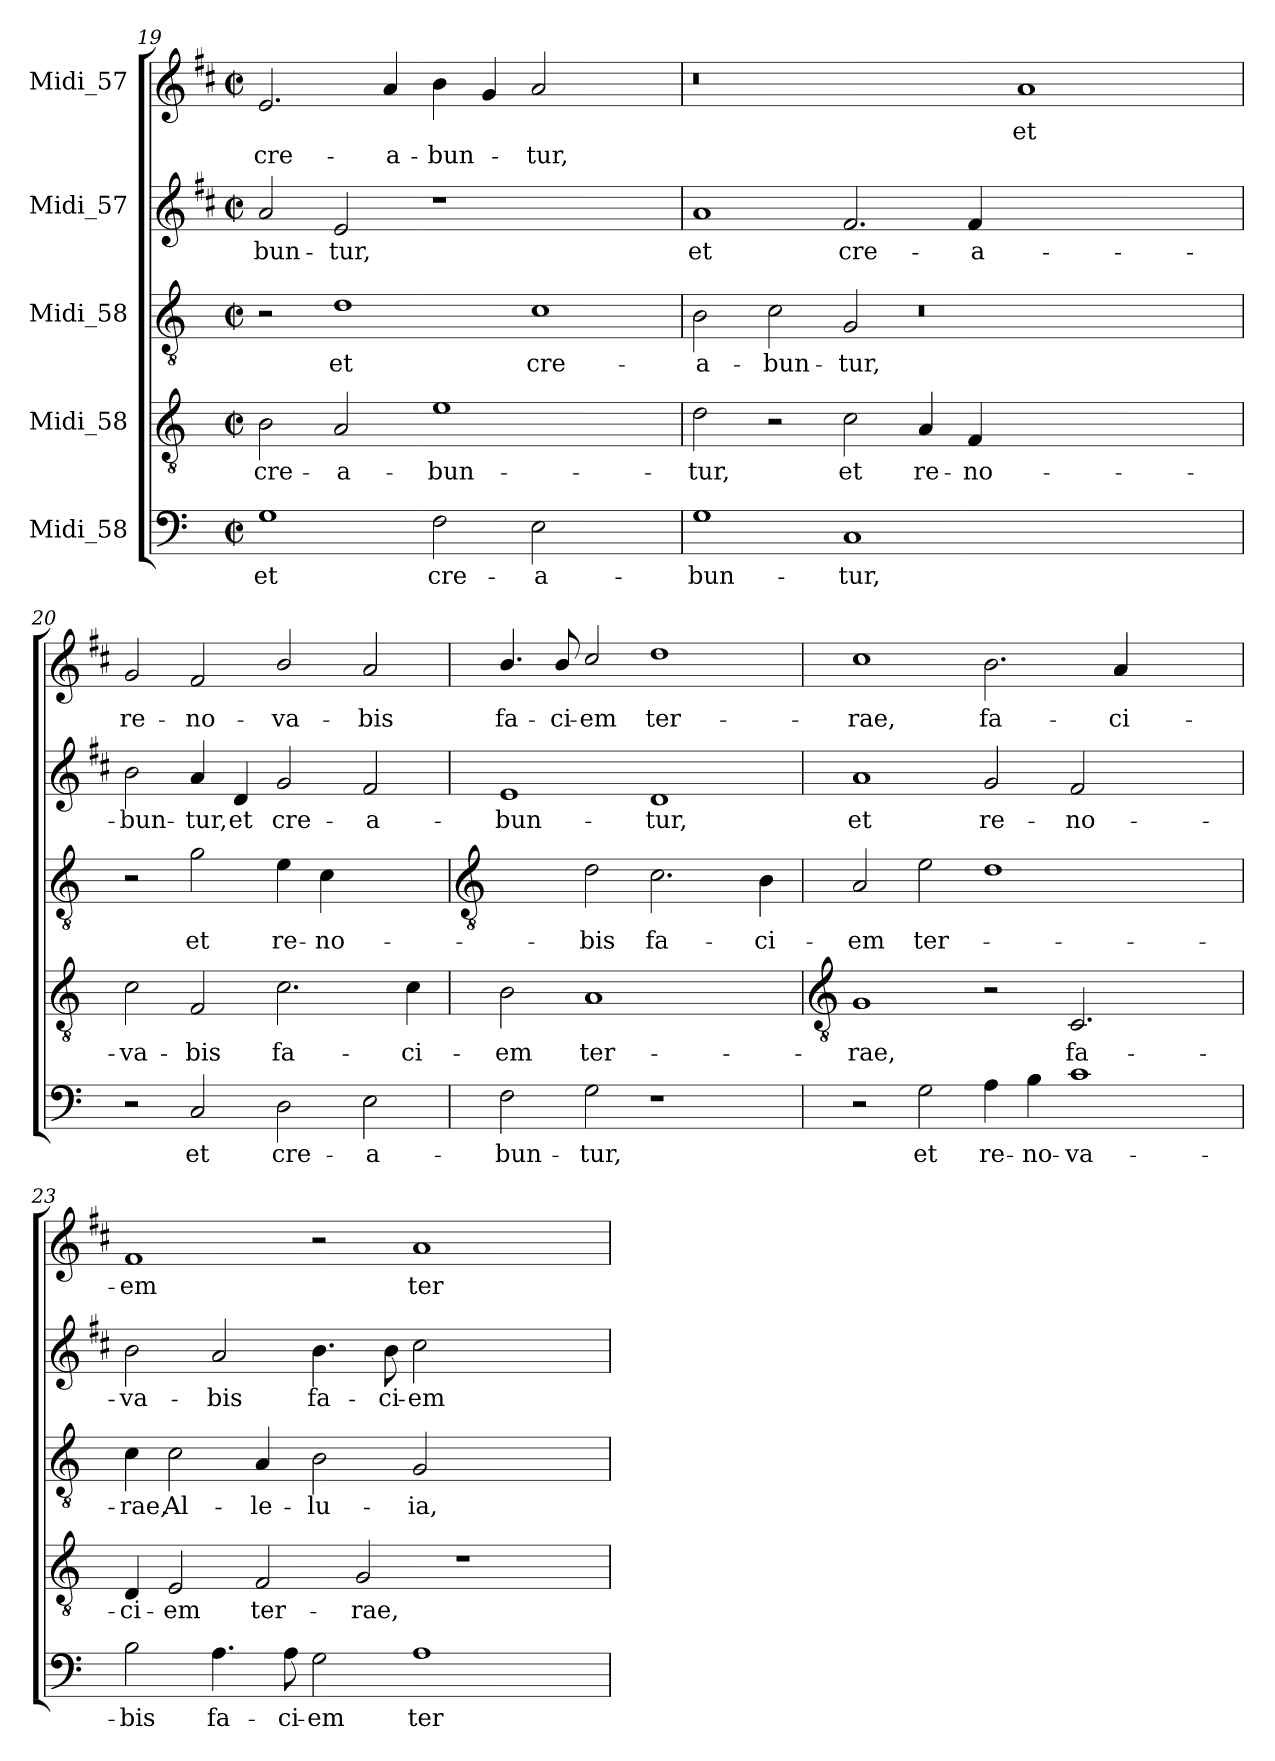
**kern	**text	**kern	**text	**kern	**text	**kern	**text	**kern	**text	**text
*part5	*part5	*part4	*part4	*part3	*part3	*part2	*part2	*part1	*part1	*part1
*staff5	*staff5	*staff4	*staff4	*staff3	*staff3	*staff2	*staff2	*staff1	*staff1	*staff1
*I"Midi_58	*	*I"Midi_58	*	*I"Midi_58	*	*I"Midi_57	*	*I"Midi_57	*	*
*clefF4	*	*clefGv2	*	*clefGv2	*	*clefG2	*	*clefG2	*	*
*	*	*	*	*	*	*ITrd1c2	*	*ITrd1c2	*	*
*k[]	*	*k[]	*	*k[]	*	*k[]	*	*k[]	*	*
*C:	*	*C:	*	*C:	*	*C:	*	*C:	*	*
*M4/2	*	*M4/2	*	*M4/2	*	*M4/2	*	*M4/2	*	*
*met(c|)	*	*met(c|)	*	*met(c|)	*	*met(c|)	*	*met(c|)	*	*
=19A	=19A	=19A	=19A	=19A	=19A	=19A	=19A	=19A	=19A	=19A
!	!LO:LY:b	!	!LO:LY:b	!	!	!	!LO:LY:b	!	!	!LO:LY:b
*	*	*	*	*	*	*	*	*^	*	*
1G	et	2B	cre-	2r	.	2g	-bun-	2.d	0ryy	.	cre-
!	!	!	!LO:LY:b	!	!LO:LY:b	!	!LO:LY:b	!	!	!	!
.	.	2A	-a-	1d	et	2d	-tur,	.	.	.	.
!	!	!	!	!	!	!	!	!	!	!	!LO:LY:b
.	.	.	.	.	.	.	.	4g	.	.	-a-
!	!LO:LY:b	!	!LO:LY:b	!	!	!	!	!	!	!	!LO:LY:b
2F	cre-	1e	-bun-	.	.	1r	.	4a	.	.	-bun-
.	.	.	.	.	.	.	.	4f	.	.	.
!	!LO:LY:b	!	!	!	!LO:LY:b	!	!	!	!	!	!LO:LY:b
2E	-a-	.	.	1c	cre-	.	.	2g	.	.	-tur,
2ryy	.	2ryy	.	.	.	2ryy	.	2ryy	2ryy	.	.
=19B	=19B	=19B	=19B	=19B	=19B	=19B	=19B	=19B	=19B	=19B	=19B
!	!LO:LY:b	!	!LO:LY:b	!	!LO:LY:b	!	!LO:LY:b	!	!	!	!
1G	-bun-	2d	-tur,	2B	-a-	1g	et	0r	0ryy	.	.
!	!	!	!	!	!LO:LY:b	!	!	!	!	!	!
.	.	2r	.	2c	-bun-	.	.	.	.	.	.
!	!LO:LY:b	!	!LO:LY:b	!	!LO:LY:b	!	!LO:LY:b	!	!	!	!
1C	-tur,	2c	et	2G	-tur,	2.e	cre-	.	.	.	.
!	!	!	!LO:LY:b	!	!	!	!	!	!	!	!
.	.	4A	re-	0r	.	.	.	.	.	.	.
!	!	!	!LO:LY:b	!	!	!	!LO:LY:b	!	!	!	!
.	.	4F	-no-	.	.	4e	-a-	.	.	.	.
!	!	!	!	!	!	!	!	!	!	!LO:LY:b	!
1.ryy	.	1.ryy	.	.	.	1.ryy	.	1g	2ryy	et	.
.	.	.	.	.	.	.	.	.	1ryy	.	.
.	.	.	.	.	.	.	.	2ryy	.	.	.
=20A	=20A	=20A	=20A	=20A	=20A	=20A	=20A	=20A	=20A	=20A	=20A
!	!	!	!LO:LY:b	!	!	!	!LO:LY:b	!	!	!LO:LY:b	!
2r	.	2c	-va-	2r	.	2a	-bun-	2f	0ryy	re-	.
!	!LO:LY:b	!	!LO:LY:b	!	!LO:LY:b	!	!LO:LY:b	!	!	!LO:LY:b	!
2C	et	2F	-bis	2g	et	4g	-tur,	2e	.	-no-	.
!	!	!	!	!	!	!	!LO:LY:b	!	!	!	!
.	.	.	.	.	.	4c	et	.	.	.	.
!	!LO:LY:b	!	!LO:LY:b	!	!LO:LY:b	!	!LO:LY:b	!	!	!LO:LY:b	!
2D	cre-	2.c	fa-	4e	re-	2f	cre-	2a	.	-va-	.
!	!	!	!	!	!LO:LY:b	!	!	!	!	!	!
.	.	.	.	4c	-no-	.	.	.	.	.	.
!	!LO:LY:b	!	!	!	!LO:LY:b	!	!LO:LY:b	!	!	!LO:LY:b	!
2E	-a-	.	.	[2eyy	-va	2e	-a-	2g	.	-bis	.
!	!	!	!LO:LY:b	!	!	!	!	!	!	!	!
.	.	4c	-ci-	.	.	.	.	.	.	.	.
!!LO:LB:g=z	!!
=21A	=21A	=21A	=21A	=21A	=21A	=21A	=21A	=21A	=21A	=21A	=21A
*	*	*	*	*clefGv2	*	*	*	*	*	*	*
!	!LO:LY:b	!	!LO:LY:b	!	!	!	!LO:LY:b	!	!	!LO:LY:b	!
2F	-bun-	2B	-em	2eyy]	.	1d	-bun-	4.a	0ryy	fa-	.
!	!	!	!	!	!	!	!	!	!	!LO:LY:b	!
.	.	.	.	.	.	.	.	8a	.	-ci-	.
!	!LO:LY:b	!	!LO:LY:b	!	!LO:LY:b	!	!	!	!	!LO:LY:b	!
2G	-tur,	1A	ter-	2d	bis	.	.	2b	.	-em	.
!	!	!	!	!	!LO:LY:b	!	!LO:LY:b	!	!	!LO:LY:b	!
1r	.	.	.	2.c	fa-	1c	-tur,	1cc	.	ter-	.
.	.	2ryy	.	.	.	.	.	.	.	.	.
!	!	!	!	!	!LO:LY:b	!	!	!	!	!	!
.	.	.	.	4B	-ci-	.	.	.	.	.	.
*	*	*	*	*	*	*	*	*v	*v	*	*
!!LO:LB:g=z
=22	=22	=22	=22	=22	=22	=22	=22	=22	=22	=22
*	*	*clefGv2	*	*	*	*	*	*	*	*
!	!	!	!LO:LY:b	!	!LO:LY:b	!	!LO:LY:b	!	!LO:LY:b	!
2r	.	1G	-rae,	2A	-em	1g	et	1b	-rae,	.
!	!LO:LY:b	!	!	!	!LO:LY:b	!	!	!	!	!
2G	et	.	.	2e	ter-	.	.	.	.	.
!	!LO:LY:b	!	!	!	!	!	!LO:LY:b	!	!LO:LY:b	!
4A	re-	2r	.	1d	.	2f	re-	2.a	fa-	.
!	!LO:LY:b	!	!	!	!	!	!	!	!	!
4B	-no-	.	.	.	.	.	.	.	.	.
!	!LO:LY:b	!	!LO:LY:b	!	!	!	!LO:LY:b	!	!	!
1c	-va-	2.C	fa-	.	.	2e	-no-	.	.	.
!	!	!	!	!	!	!	!	!	!LO:LY:b	!
.	.	.	.	.	.	.	.	4g	-ci-	.
.	.	.	.	2ryy	.	2ryy	.	2ryy	.	.
.	.	4ryy	.	.	.	.	.	.	.	.
=23	=23	=23	=23	=23	=23	=23	=23	=23	=23	=23
!	!LO:LY:b	!	!LO:LY:b	!	!LO:LY:b	!	!LO:LY:b	!	!LO:LY:b	!
2B	-bis	4D	-ci-	4c	-rae,	2a	-va-	1e	-em	.
!	!	!	!LO:LY:b	!	!LO:LY:b	!	!	!	!	!
.	.	2E	-em	2c	Al-	.	.	.	.	.
!	!LO:LY:b	!	!	!	!	!	!LO:LY:b	!	!	!
4.A	fa-	.	.	.	.	2g	-bis	.	.	.
!	!	!	!LO:LY:b	!	!LO:LY:b	!	!	!	!	!
.	.	2F	ter-	4A	-le-	.	.	.	.	.
!	!LO:LY:b	!	!	!	!	!	!	!	!	!
8A	-ci-	.	.	.	.	.	.	.	.	.
!	!LO:LY:b	!	!	!	!LO:LY:b	!	!LO:LY:b	!	!	!
2G	-em	.	.	2B	-lu-	4.a	fa-	2r	.	.
!	!	!	!LO:LY:b	!	!	!	!	!	!	!
.	.	2G	-rae,	.	.	.	.	.	.	.
!	!	!	!	!	!	!	!LO:LY:b	!	!	!
.	.	.	.	.	.	8a	-ci-	.	.	.
!	!LO:LY:b	!	!	!	!LO:LY:b	!	!LO:LY:b	!	!LO:LY:b	!
1A	ter-	.	.	2G	-ia,	2b	-em	1g	ter-	.
.	.	1r	.	.	.	.	.	.	.	.
.	.	.	.	2.ryy	.	2.ryy	.	.	.	.
4ryy	.	.	.	.	.	.	.	4ryy	.	.
=	=	=	=	=	=	=	=	=	=	=
*-	*-	*-	*-	*-	*-	*-	*-	*-	*-	*-
